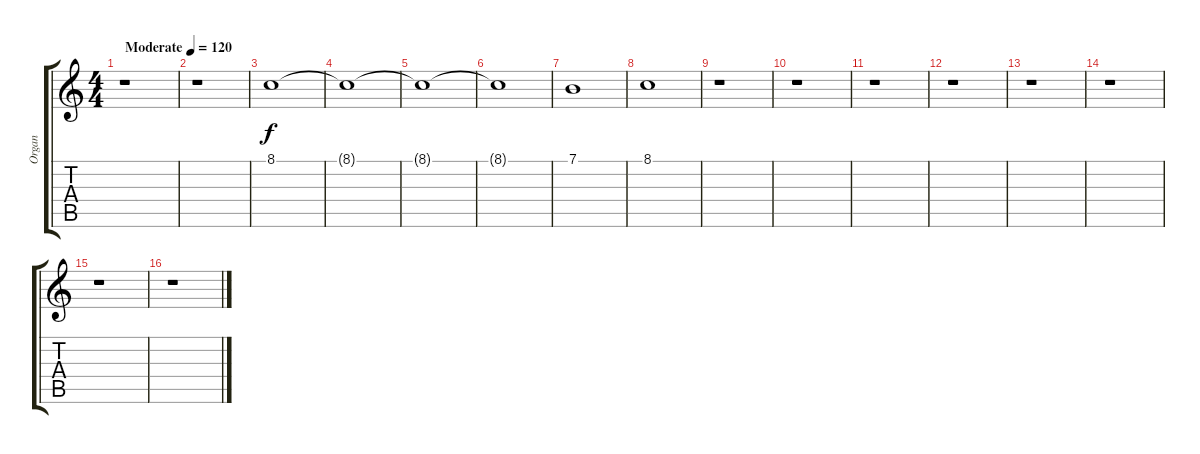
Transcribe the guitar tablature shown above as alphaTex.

\track ("Organ" "Organ") {instrument drawbarorgan}
\staff {score tabs}
\tuning (E4 B3 G3 D3 A2 E2) {hide}
\ts (4 4)
\tempo (120 "Moderate")
\clef g2
\ks c
r.1{dy f instrument drawbarorgan} |
r.1 |
8.1.1 |
8.1{t}.1 |
8.1{t}.1 |
8.1{t}.1 |
7.1.1 |
8.1.1 |
r.1 |
r.1 |
r.1 |
r.1 |
r.1 |
r.1 |
r.1 |
r.1
